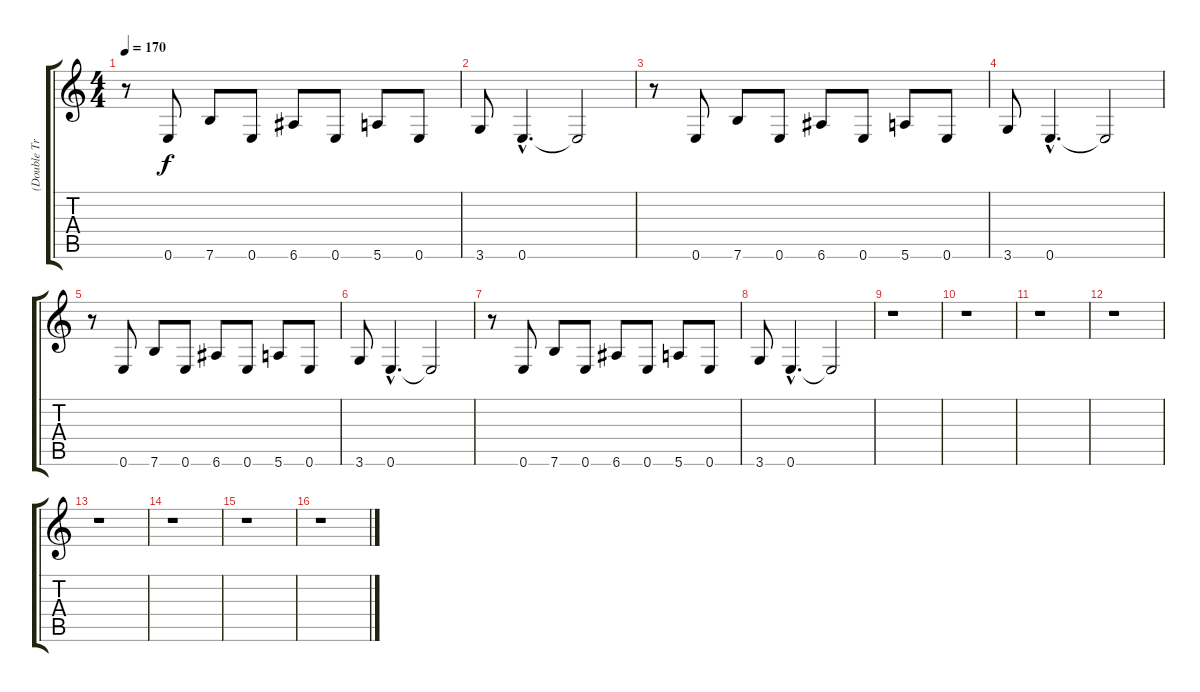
\track ("(Double Track)" "(Double Tr") {instrument distortionguitar}
\staff {score tabs}
\tuning (E4 B3 G3 D3 A2 E2) {hide}
\ts (4 4)
\tempo 170
\clef g2
\ks c
r.8{dy f instrument distortionguitar} 0.6.8 7.6.8 0.6.8 6.6.8 0.6.8 5.6.8 0.6.8 |
3.6.8 0.6{hac}.4{d} 0.6{t}.2 |
r.8 0.6.8 7.6.8 0.6.8 6.6.8 0.6.8 5.6.8 0.6.8 |
3.6.8 0.6{hac}.4{d} 0.6{t}.2 |
r.8 0.6.8 7.6.8 0.6.8 6.6.8 0.6.8 5.6.8 0.6.8 |
3.6.8 0.6{hac}.4{d} 0.6{t}.2 |
r.8 0.6.8 7.6.8 0.6.8 6.6.8 0.6.8 5.6.8 0.6.8 |
3.6.8 0.6{hac}.4{d} 0.6{t}.2 |
r.1 |
r.1 |
r.1 |
r.1 |
r.1 |
r.1 |
r.1 |
r.1
